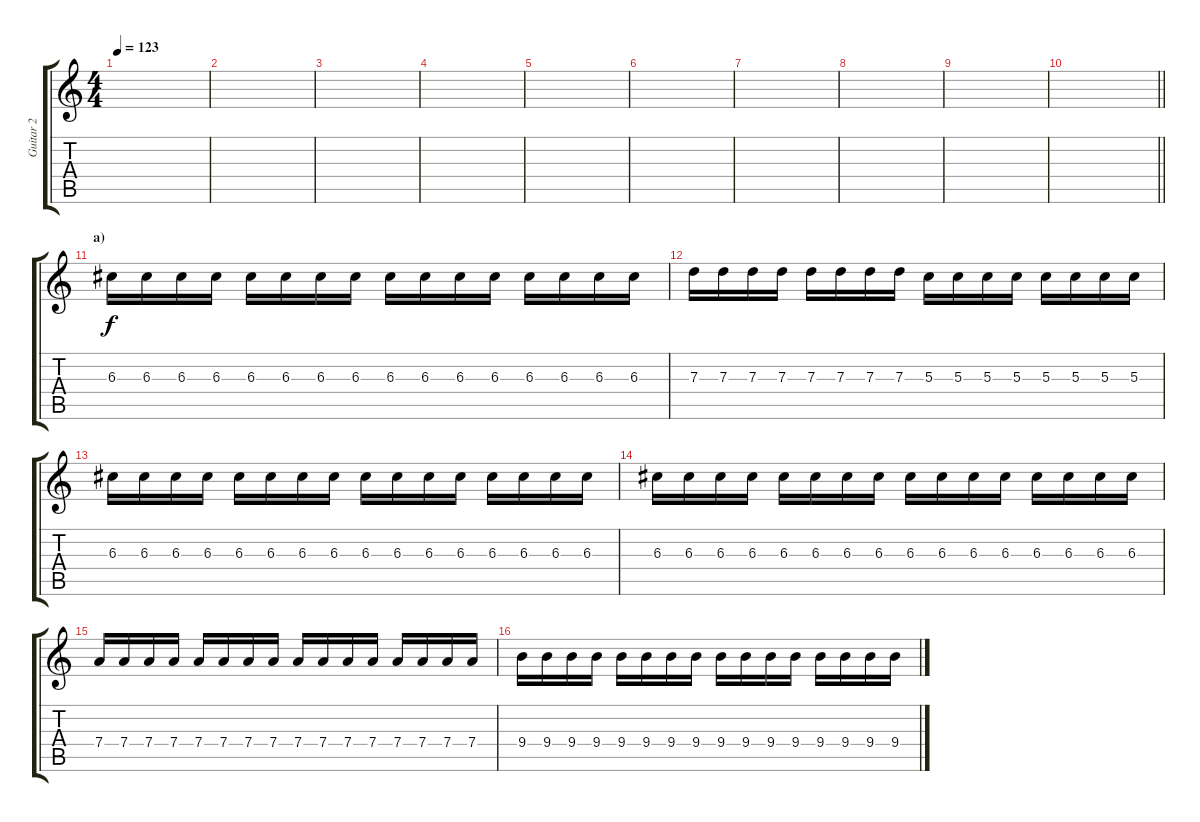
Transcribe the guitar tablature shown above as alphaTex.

\track ("Guitar 2" "Guitar 2") {instrument distortionguitar}
\staff {score tabs}
\tuning (E4 B3 G3 D3 A2 E2) {hide}
\ts (4 4)
\tempo 123
\clef g2
\ks c
|
|
|
|
|
|
|
|
|
\barLineRight lightlight
|
\section ("" "a)")
6.3.16 6.3.16 6.3.16 6.3.16 6.3.16 6.3.16 6.3.16 6.3.16 6.3.16 6.3.16 6.3.16 6.3.16 6.3.16 6.3.16 6.3.16 6.3.16 |
7.3.16 7.3.16 7.3.16 7.3.16 7.3.16 7.3.16 7.3.16 7.3.16 5.3.16 5.3.16 5.3.16 5.3.16 5.3.16 5.3.16 5.3.16 5.3.16 |
6.3.16 6.3.16 6.3.16 6.3.16 6.3.16 6.3.16 6.3.16 6.3.16 6.3.16 6.3.16 6.3.16 6.3.16 6.3.16 6.3.16 6.3.16 6.3.16 |
6.3.16 6.3.16 6.3.16 6.3.16 6.3.16 6.3.16 6.3.16 6.3.16 6.3.16 6.3.16 6.3.16 6.3.16 6.3.16 6.3.16 6.3.16 6.3.16 |
7.4.16 7.4.16 7.4.16 7.4.16 7.4.16 7.4.16 7.4.16 7.4.16 7.4.16 7.4.16 7.4.16 7.4.16 7.4.16 7.4.16 7.4.16 7.4.16 |
9.4.16 9.4.16 9.4.16 9.4.16 9.4.16 9.4.16 9.4.16 9.4.16 9.4.16 9.4.16 9.4.16 9.4.16 9.4.16 9.4.16 9.4.16 9.4.16
